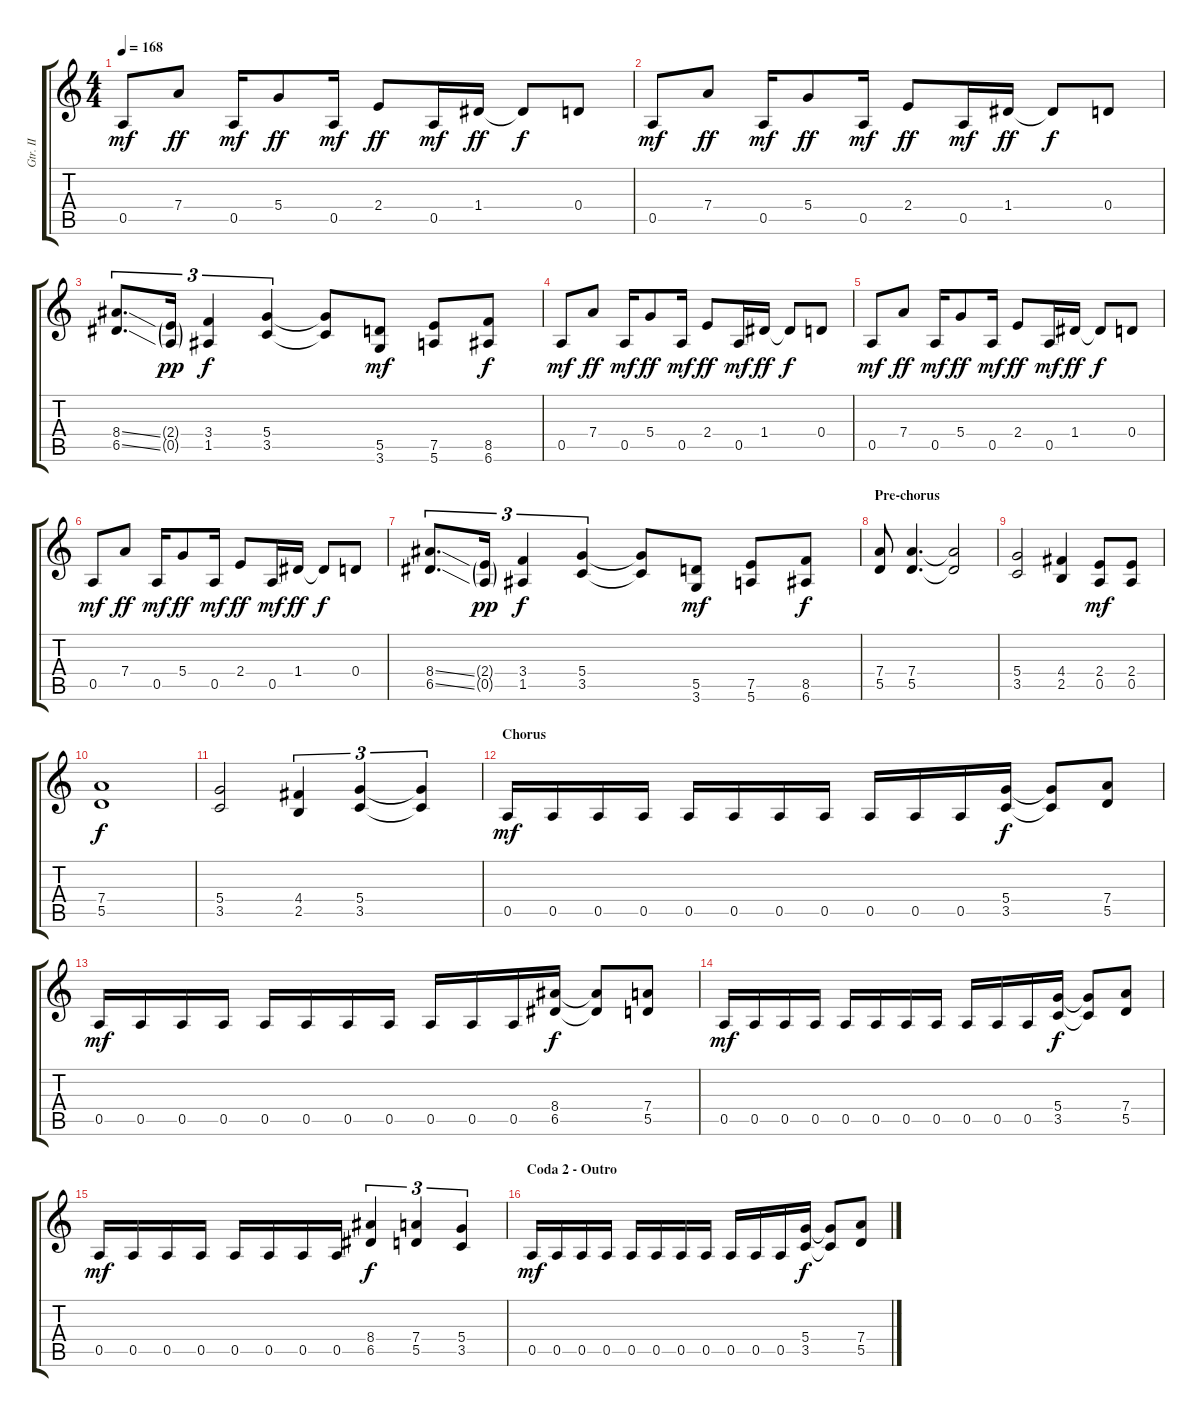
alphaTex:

\track ("Gtr. II" "Gtr. II") {instrument overdrivenguitar}
\staff {score tabs}
\tuning (E4 B3 G3 D3 A2 E2) {hide}
\ts (4 4)
\tempo 168
\clef g2
\ks c
0.5.8{dy mf} 7.4.8{dy ff} 0.5.16{dy mf} 5.4.8{dy ff} 0.5.16{dy mf} 2.4.8{dy ff} 0.5.16{dy mf} 1.4.16{dy ff} 1.4{t}.8{dy f} 0.4.8 |
0.5.8{dy mf} 7.4.8{dy ff} 0.5.16{dy mf} 5.4.8{dy ff} 0.5.16{dy mf} 2.4.8{dy ff} 0.5.16{dy mf} 1.4.16{dy ff} 1.4{t}.8{dy f} 0.4.8 |
(8.4{ss} 6.5{ss}).8{d tu (3 2)} (2.4{g} 0.5{g}).16{tu (3 2) dy pp} (3.4 1.5).4{tu (3 2) dy f} (5.4 3.5).4{tu (3 2)} (5.4{t} 3.5{t}).8 (5.5 3.6).8{dy mf} (7.5 5.6).8 (8.5 6.6).8{dy f} |
0.5.8{dy mf} 7.4.8{dy ff} 0.5.16{dy mf} 5.4.8{dy ff} 0.5.16{dy mf} 2.4.8{dy ff} 0.5.16{dy mf} 1.4.16{dy ff} 1.4{t}.8{dy f} 0.4.8 |
0.5.8{dy mf} 7.4.8{dy ff} 0.5.16{dy mf} 5.4.8{dy ff} 0.5.16{dy mf} 2.4.8{dy ff} 0.5.16{dy mf} 1.4.16{dy ff} 1.4{t}.8{dy f} 0.4.8 |
0.5.8{dy mf} 7.4.8{dy ff} 0.5.16{dy mf} 5.4.8{dy ff} 0.5.16{dy mf} 2.4.8{dy ff} 0.5.16{dy mf} 1.4.16{dy ff} 1.4{t}.8{dy f} 0.4.8 |
(8.4{ss} 6.5{ss}).8{d tu (3 2)} (2.4{g} 0.5{g}).16{tu (3 2) dy pp} (3.4 1.5).4{tu (3 2) dy f} (5.4 3.5).4{tu (3 2)} (5.4{t} 3.5{t}).8 (5.5 3.6).8{dy mf} (7.5 5.6).8 (8.5 6.6).8{dy f} |
\section ("" "Pre-chorus")
(7.4 5.5).8 (7.4 5.5).4{d} (7.4{t} 5.5{t}).2 |
(5.4 3.5).2 (4.4 2.5).4 (2.4 0.5).8{dy mf} (2.4 0.5).8 |
(7.4 5.5).1{dy f} |
(5.4 3.5).2 (4.4 2.5).4{tu (3 2)} (5.4 3.5).4{tu (3 2)} (5.4{t} 3.5{t}).4{tu (3 2)} |
\section ("" "Chorus")
0.5.16{dy mf} 0.5.16 0.5.16 0.5.16 0.5.16 0.5.16 0.5.16 0.5.16 0.5.16 0.5.16 0.5.16 (5.4 3.5).16{dy f} (5.4{t} 3.5{t}).8 (7.4 5.5).8 |
0.5.16{dy mf} 0.5.16 0.5.16 0.5.16 0.5.16 0.5.16 0.5.16 0.5.16 0.5.16 0.5.16 0.5.16 (8.4 6.5).16{dy f} (8.4{t} 6.5{t}).8 (7.4 5.5).8 |
0.5.16{dy mf} 0.5.16 0.5.16 0.5.16 0.5.16 0.5.16 0.5.16 0.5.16 0.5.16 0.5.16 0.5.16 (5.4 3.5).16{dy f} (5.4{t} 3.5{t}).8 (7.4 5.5).8 |
0.5.16{dy mf} 0.5.16 0.5.16 0.5.16 0.5.16 0.5.16 0.5.16 0.5.16 (8.4 6.5).4{tu (3 2) dy f} (7.4 5.5).4{tu (3 2)} (5.4 3.5).4{tu (3 2)} |
\section ("" "Coda 2 - Outro")
0.5.16{dy mf} 0.5.16 0.5.16 0.5.16 0.5.16 0.5.16 0.5.16 0.5.16 0.5.16 0.5.16 0.5.16 (5.4 3.5).16{dy f} (5.4{t} 3.5{t}).8 (7.4 5.5).8
